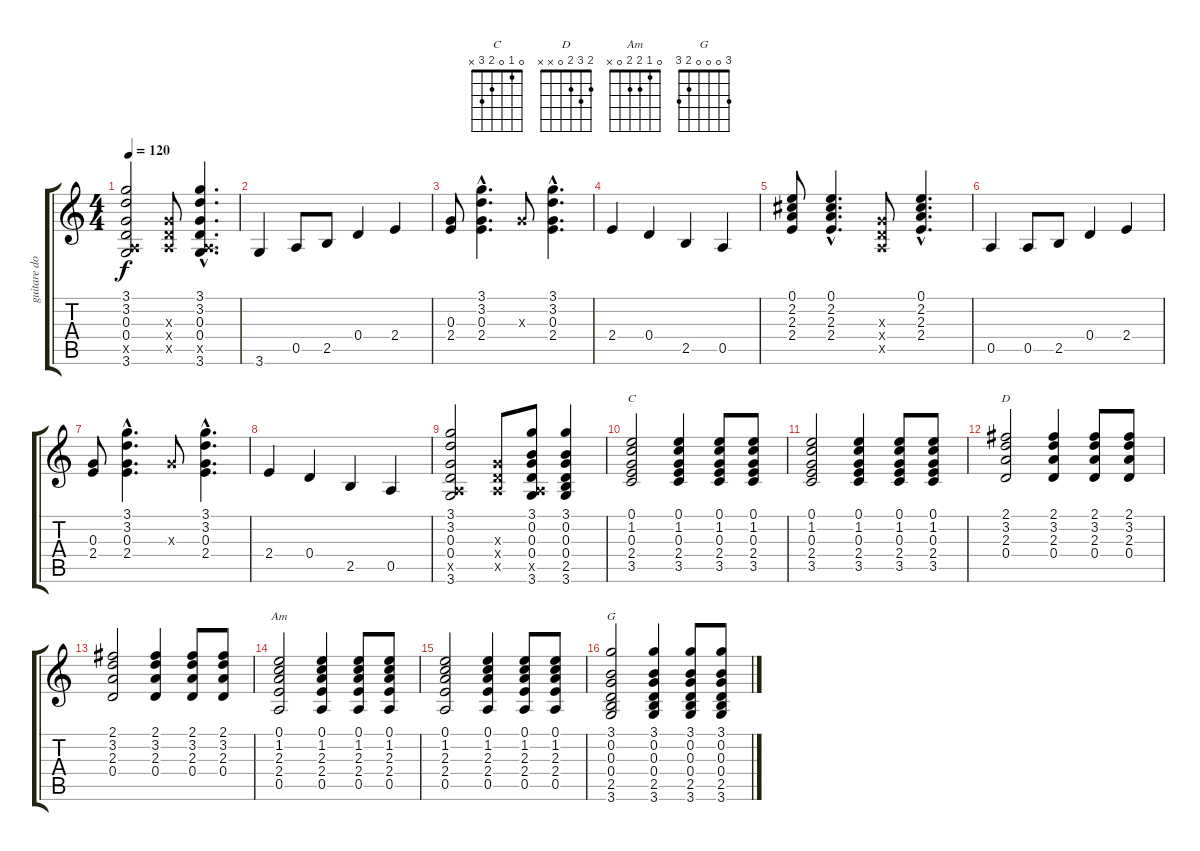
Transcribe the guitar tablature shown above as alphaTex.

\track ("guitare doublee pour effet 12 cordes" "guitare do") {instrument acousticguitarsteel}
\staff {score tabs}
\tuning (E4 B3 G3 D3 A2 E2) {hide}
\chord ("C" 0 1 0 2 3 x)
\chord ("D" 2 3 2 0 x x)
\chord ("Am" 0 1 2 2 0 x)
\chord ("G" 3 0 0 0 2 3)
\ts (4 4)
\tempo 120
\clef g2
\ks c
(3.1 3.2 0.3 0.4 0.5{x} 3.6).2{dy f} (0.3{x} 0.4{x} 0.5{x}).8 (3.1{hac} 3.2{hac} 0.3{hac} 0.4{hac} 0.5{hac x} 3.6{hac}).4{d} |
3.6.4 0.5.8 2.5.8 0.4.4 2.4.4 |
(0.3 2.4).8 (3.1{hac} 3.2{hac} 0.3{hac} 2.4{hac}).4{d} 0.3{x}.8 (3.1{hac} 3.2{hac} 0.3{hac} 2.4{hac}).4{d} |
2.4.4 0.4.4 2.5.4 0.5.4 |
(0.1 2.2 2.3 2.4).8 (0.1{hac} 2.2{hac} 2.3{hac} 2.4{hac}).4{d} (0.3{x} 0.4{x} 0.5{x}).8 (0.1{hac} 2.2{hac} 2.3{hac} 2.4{hac}).4{d} |
0.5.4 0.5.8 2.5.8 0.4.4 2.4.4 |
(0.3 2.4).8 (3.1{hac} 3.2{hac} 0.3{hac} 2.4{hac}).4{d} 0.3{x}.8 (3.1{hac} 3.2{hac} 0.3{hac} 2.4{hac}).4{d} |
2.4.4 0.4.4 2.5.4 0.5.4 |
(3.1 3.2 0.3 0.4 0.5{x} 3.6).2 (0.3{x} 0.4{x} 0.5{x}).8 (3.1 0.2 0.3 0.4 0.5{x} 3.6).8 (3.1 0.2 0.3 0.4 2.5 3.6).4 |
(0.1 1.2 0.3 2.4 3.5).2{ch "C"} (0.1 1.2 0.3 2.4 3.5).4 (0.1 1.2 0.3 2.4 3.5).8 (0.1 1.2 0.3 2.4 3.5).8 |
(0.1 1.2 0.3 2.4 3.5).2 (0.1 1.2 0.3 2.4 3.5).4 (0.1 1.2 0.3 2.4 3.5).8 (0.1 1.2 0.3 2.4 3.5).8 |
(2.1 3.2 2.3 0.4).2{ch "D"} (2.1 3.2 2.3 0.4).4 (2.1 3.2 2.3 0.4).8 (2.1 3.2 2.3 0.4).8 |
(2.1 3.2 2.3 0.4).2 (2.1 3.2 2.3 0.4).4 (2.1 3.2 2.3 0.4).8 (2.1 3.2 2.3 0.4).8 |
(0.1 1.2 2.3 2.4 0.5).2{ch "Am"} (0.1 1.2 2.3 2.4 0.5).4 (0.1 1.2 2.3 2.4 0.5).8 (0.1 1.2 2.3 2.4 0.5).8 |
(0.1 1.2 2.3 2.4 0.5).2 (0.1 1.2 2.3 2.4 0.5).4 (0.1 1.2 2.3 2.4 0.5).8 (0.1 1.2 2.3 2.4 0.5).8 |
(3.1 0.2 0.3 0.4 2.5 3.6).2{ch "G"} (3.1 0.2 0.3 0.4 2.5 3.6).4 (3.1 0.2 0.3 0.4 2.5 3.6).8 (3.1 0.2 0.3 0.4 2.5 3.6).8
